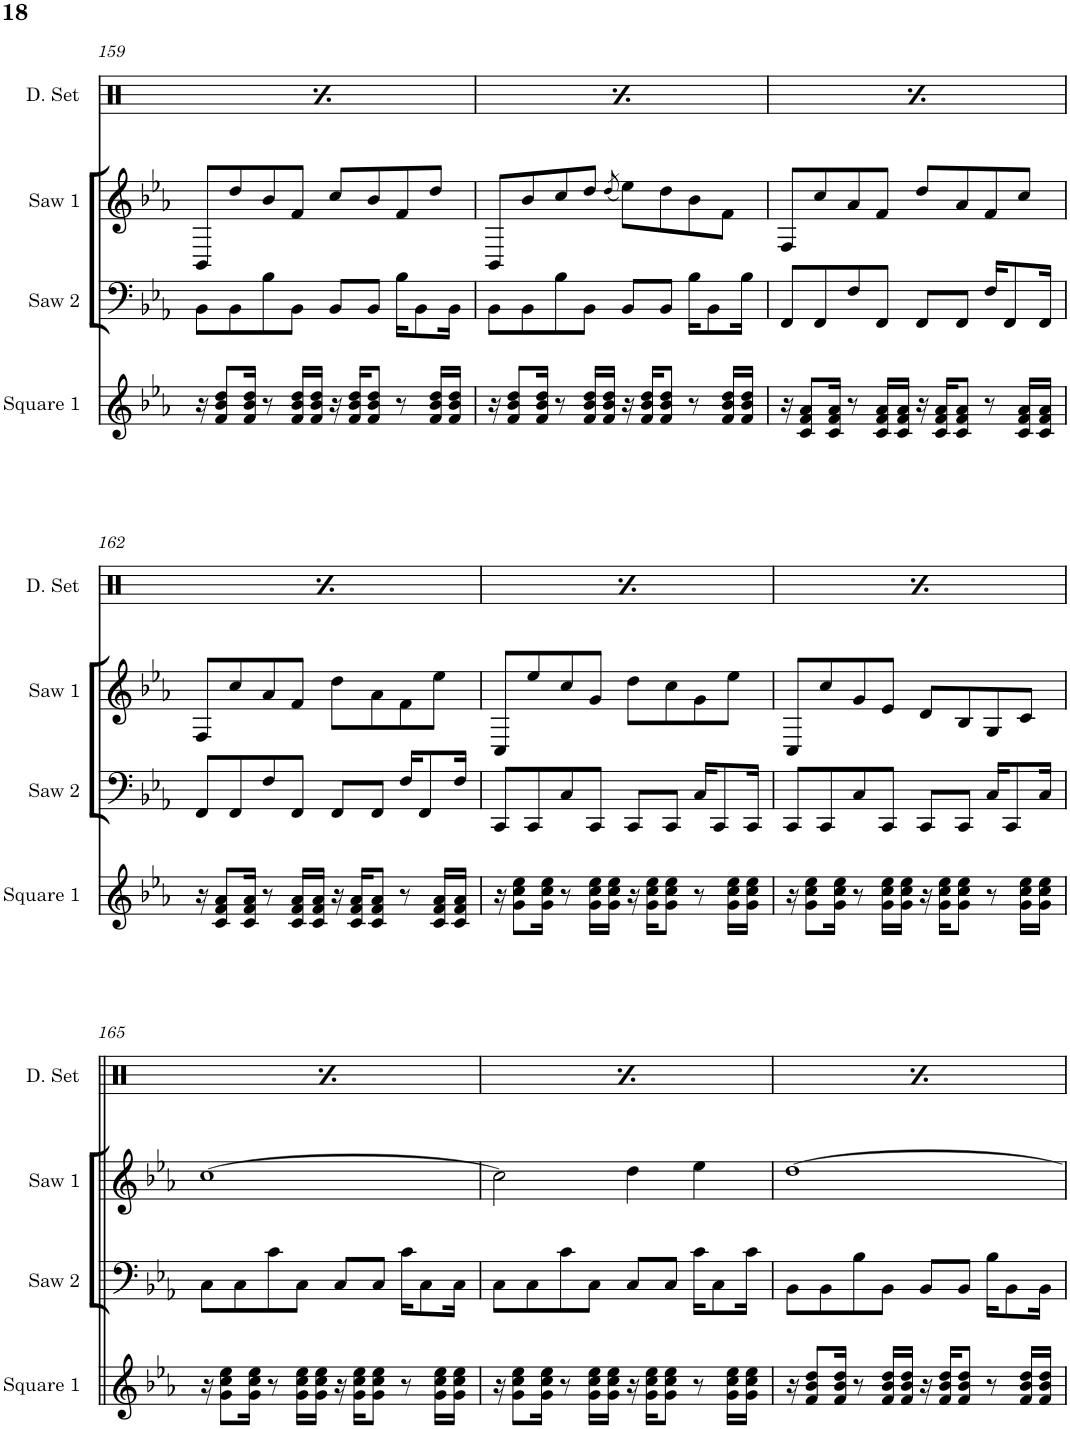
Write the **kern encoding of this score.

**kern	**kern	**kern	**kern	**dynam
*part4	*part3	*part2	*part1	*part1
*staff4	*staff3	*staff2	*staff1	*staff1
*I"Square Synthesizer 1	*I"Saw Synthesizer 2	*I"Saw Synthesizer 1	*I"Drumset	*
*I'Square 1	*I'Saw 2	*I'Saw 1	*I'D. Set	*
!!LO:PB:g=z
*clefG2	*clefF4	*clefG2	*clefX	*
*k[b-e-a-]	*k[b-e-a-]	*k[b-e-a-]	*k[]	*
*M4/4	*M4/4	*M4/4	*M4/4	*
*met(c)	*met(c)	*met(c)	*met(c)	*
=159	=159	=159	=159	=159
!	!	!	!	!LO:DY:b
16r	8BB-\L	8BB-/L	4Rf\	ff
8f/ 8b-/ 8dd/L	.	.	.	.
.	8BB-\	8dd/	.	.
16f/ 16b-/ 16dd/Jk	.	.	.	.
8r	8B-\	8b-/	4Rcc/	.
16f/ 16b-/ 16dd/LL	8BB-\J	8f/J	.	.
16f/ 16b-/ 16dd/JJ	.	.	.	.
16r	8BB-/L	8cc/L	4Rf\	.
16f/ 16b-/ 16dd/KL	.	.	.	.
8f/ 8b-/ 8dd/J	8BB-/J	8b-/	.	.
8r	16B-\KL	8f/	4Rcc/	.
.	8BB-\	.	.	.
16f/ 16b-/ 16dd/LL	.	8dd/J	.	.
16f/ 16b-/ 16dd/JJ	16BB-\Jk	.	.	.
=160	=160	=160	=160	=160
!	!	!	!	!LO:DY:b
16r	8BB-\L	8BB-/L	4Rf\	ff
8f/ 8b-/ 8dd/L	.	.	.	.
.	8BB-\	8b-/	.	.
16f/ 16b-/ 16dd/Jk	.	.	.	.
8r	8B-\	8cc/	4Rcc/	.
16f/ 16b-/ 16dd/LL	8BB-\J	8dd/J	.	.
16f/ 16b-/ 16dd/JJ	.	.	.	.
.	.	(8qdd/	.	.
16r	8BB-/L	8ee-\L)	4Rf\	.
16f/ 16b-/ 16dd/KL	.	.	.	.
8f/ 8b-/ 8dd/J	8BB-/J	8dd\	.	.
8r	16B-\KL	8b-\	4Rcc/	.
.	8BB-\	.	.	.
16f/ 16b-/ 16dd/LL	.	8f\J	.	.
16f/ 16b-/ 16dd/JJ	16B-\Jk	.	.	.
=161	=161	=161	=161	=161
!	!	!	!	!LO:DY:b
16r	8FF/L	8F/L	4Rf\	ff
8c/ 8f/ 8a-/L	.	.	.	.
.	8FF/	8cc/	.	.
16c/ 16f/ 16a-/Jk	.	.	.	.
8r	8F/	8a-/	4Rcc/	.
16c/ 16f/ 16a-/LL	8FF/J	8f/J	.	.
16c/ 16f/ 16a-/JJ	.	.	.	.
16r	8FF/L	8dd/L	4Rf\	.
16c/ 16f/ 16a-/KL	.	.	.	.
8c/ 8f/ 8a-/J	8FF/J	8a-/	.	.
8r	16F/KL	8f/	4Rcc/	.
.	8FF/	.	.	.
16c/ 16f/ 16a-/LL	.	8cc/J	.	.
16c/ 16f/ 16a-/JJ	16FF/Jk	.	.	.
!!LO:LB:g=z
=162	=162	=162	=162	=162
!	!	!	!	!LO:DY:b
16r	8FF/L	8F/L	4Rf\	ff
8c/ 8f/ 8a-/L	.	.	.	.
.	8FF/	8cc/	.	.
16c/ 16f/ 16a-/Jk	.	.	.	.
8r	8F/	8a-/	4Rcc/	.
16c/ 16f/ 16a-/LL	8FF/J	8f/J	.	.
16c/ 16f/ 16a-/JJ	.	.	.	.
16r	8FF/L	8dd\L	4Rf\	.
16c/ 16f/ 16a-/KL	.	.	.	.
8c/ 8f/ 8a-/J	8FF/J	8a-\	.	.
8r	16F/KL	8f\	4Rcc/	.
.	8FF/	.	.	.
16c/ 16f/ 16a-/LL	.	8ee-\J	.	.
16c/ 16f/ 16a-/JJ	16F/Jk	.	.	.
=163	=163	=163	=163	=163
!	!	!	!	!LO:DY:b
16r	8CC/L	8C/L	4Rf\	ff
8g\ 8cc\ 8ee-\L	.	.	.	.
.	8CC/	8ee-/	.	.
16g\ 16cc\ 16ee-\Jk	.	.	.	.
8r	8C/	8cc/	4Rcc/	.
16g\ 16cc\ 16ee-\LL	8CC/J	8g/J	.	.
16g\ 16cc\ 16ee-\JJ	.	.	.	.
16r	8CC/L	8dd\L	4Rf\	.
16g\ 16cc\ 16ee-\KL	.	.	.	.
8g\ 8cc\ 8ee-\J	8CC/J	8cc\	.	.
8r	16C/KL	8g\	4Rcc/	.
.	8CC/	.	.	.
16g\ 16cc\ 16ee-\LL	.	8ee-\J	.	.
16g\ 16cc\ 16ee-\JJ	16CC/Jk	.	.	.
=164	=164	=164	=164	=164
!	!	!	!	!LO:DY:b
16r	8CC/L	8C/L	4Rf\	ff
8g\ 8cc\ 8ee-\L	.	.	.	.
.	8CC/	8cc/	.	.
16g\ 16cc\ 16ee-\Jk	.	.	.	.
8r	8C/	8g/	4Rcc/	.
16g\ 16cc\ 16ee-\LL	8CC/J	8e-/J	.	.
16g\ 16cc\ 16ee-\JJ	.	.	.	.
16r	8CC/L	8d/L	4Rf\	.
16g\ 16cc\ 16ee-\KL	.	.	.	.
8g\ 8cc\ 8ee-\J	8CC/J	8B-/	.	.
8r	16C/KL	8G/	4Rcc/	.
.	8CC/	.	.	.
16g\ 16cc\ 16ee-\LL	.	8c/J	.	.
16g\ 16cc\ 16ee-\JJ	16C/Jk	.	.	.
!!LO:LB:g=z
=165	=165	=165	=165	=165
!	!	!	!	!LO:DY:b
16r	8C\L	[1cc	4Rf\	ff
8g\ 8cc\ 8ee-\L	.	.	.	.
.	8C\	.	.	.
16g\ 16cc\ 16ee-\Jk	.	.	.	.
8r	8c\	.	4Rcc/	.
16g\ 16cc\ 16ee-\LL	8C\J	.	.	.
16g\ 16cc\ 16ee-\JJ	.	.	.	.
16r	8C/L	.	4Rf\	.
16g\ 16cc\ 16ee-\KL	.	.	.	.
8g\ 8cc\ 8ee-\J	8C/J	.	.	.
8r	16c\KL	.	4Rcc/	.
.	8C\	.	.	.
16g\ 16cc\ 16ee-\LL	.	.	.	.
16g\ 16cc\ 16ee-\JJ	16C\Jk	.	.	.
=166	=166	=166	=166	=166
!	!	!	!	!LO:DY:b
16r	8C\L	2cc\]	4Rf\	ff
8g\ 8cc\ 8ee-\L	.	.	.	.
.	8C\	.	.	.
16g\ 16cc\ 16ee-\Jk	.	.	.	.
8r	8c\	.	4Rcc/	.
16g\ 16cc\ 16ee-\LL	8C\J	.	.	.
16g\ 16cc\ 16ee-\JJ	.	.	.	.
16r	8C/L	4dd\	4Rf\	.
16g\ 16cc\ 16ee-\KL	.	.	.	.
8g\ 8cc\ 8ee-\J	8C/J	.	.	.
8r	16c\KL	4ee-\	4Rcc/	.
.	8C\	.	.	.
16g\ 16cc\ 16ee-\LL	.	.	.	.
16g\ 16cc\ 16ee-\JJ	16c\Jk	.	.	.
=167	=167	=167	=167	=167
!	!	!	!	!LO:DY:b
16r	8BB-\L	[1dd	4Rf\	ff
8f/ 8b-/ 8dd/L	.	.	.	.
.	8BB-\	.	.	.
16f/ 16b-/ 16dd/Jk	.	.	.	.
8r	8B-\	.	4Rcc/	.
16f/ 16b-/ 16dd/LL	8BB-\J	.	.	.
16f/ 16b-/ 16dd/JJ	.	.	.	.
16r	8BB-/L	.	4Rf\	.
16f/ 16b-/ 16dd/KL	.	.	.	.
8f/ 8b-/ 8dd/J	8BB-/J	.	.	.
8r	16B-\KL	.	4Rcc/	.
.	8BB-\	.	.	.
16f/ 16b-/ 16dd/LL	.	.	.	.
16f/ 16b-/ 16dd/JJ	16BB-\Jk	.	.	.
=	=	=	=	=
*-	*-	*-	*-	*-
